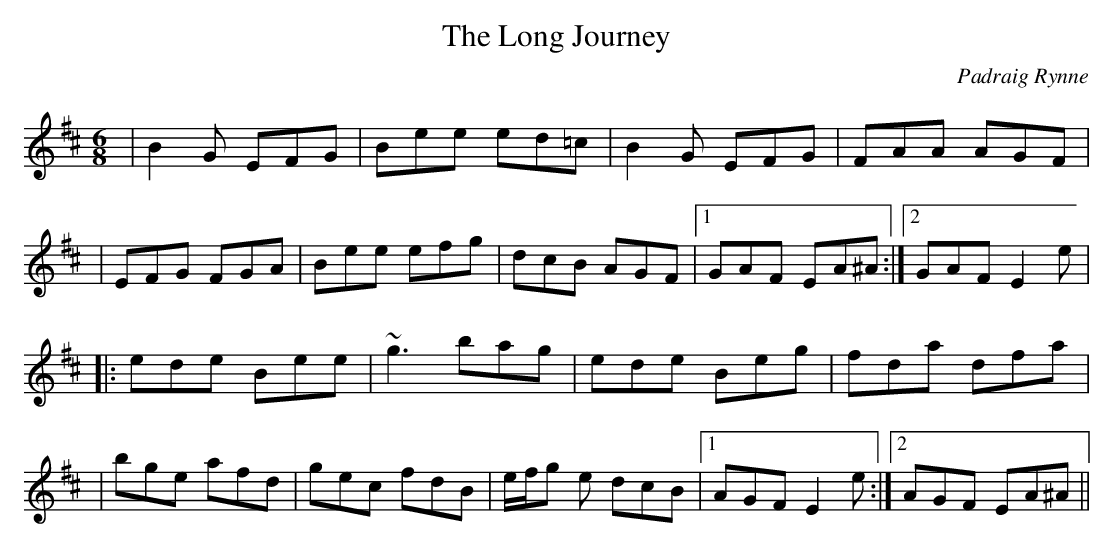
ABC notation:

X:1
T:Long Journey, The
M:6/8
L:1/8
C:Padraig Rynne
K:Edor
|B2G EFG|Bee ed=c|B2G EFG|FAA AGF|
|EFG FGA|Bee efg|dcB AGF|1GAF EA^A:|2GAF E2e|
|:ede Bee|~g3 bag|ede Beg|fda dfa|
|bge afd|gec fdB|e/2f/2g e dcB|1AGF E2e:|2AGF EA^A||
